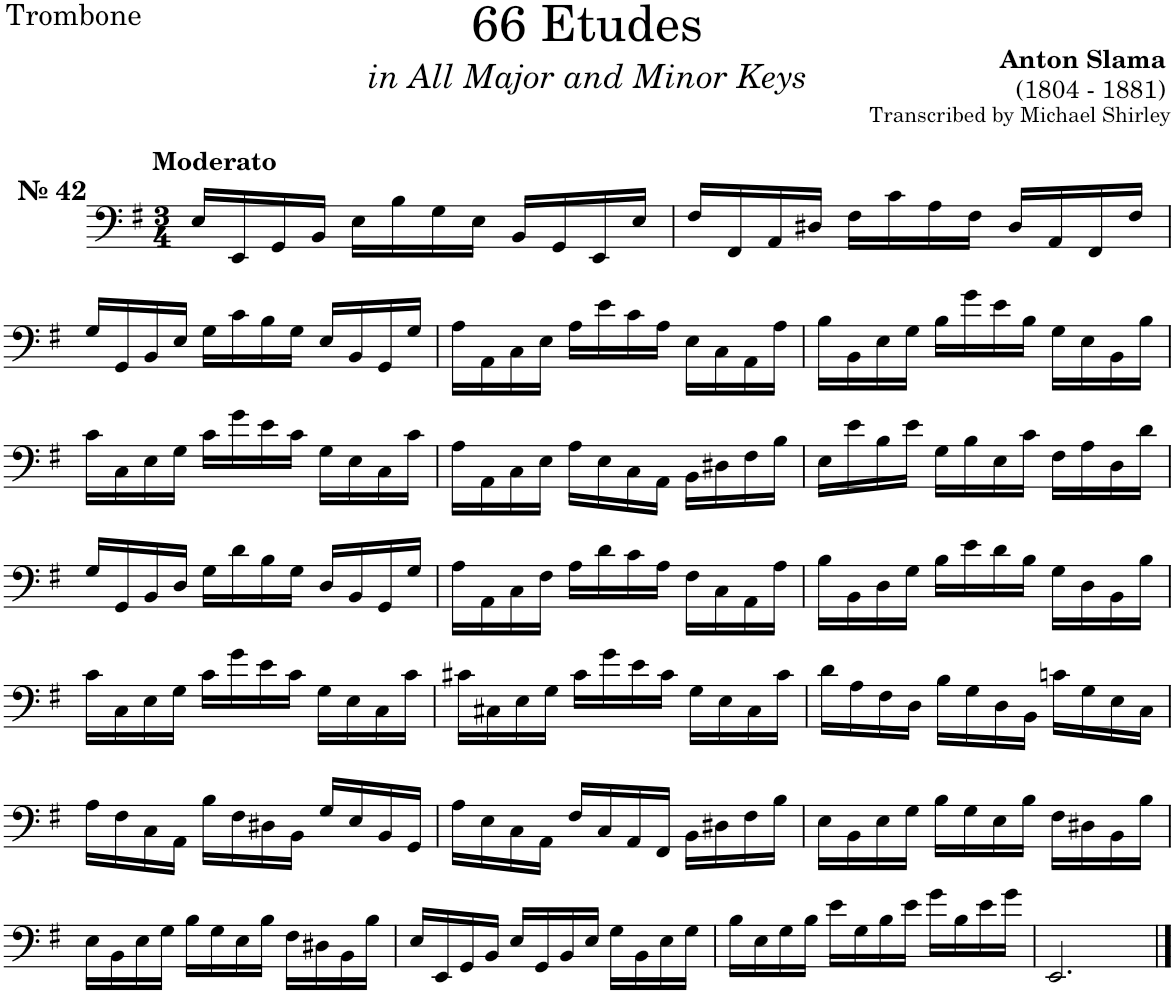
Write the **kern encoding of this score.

**kern
*part1
*staff1
*I"Trombone
*I'Tbn.
*clefF4
*k[f#]
*M3/4
=1
!LO:TX:a:B:t=№ 42
!LO:TX:a:B:t=Moderato
16E/LL
16EE/
16GG/
16BB/JJ
16E\LL
16B\
16G\
16E\JJ
16BB/LL
16GG/
16EE/
16E/JJ
=2
16F#/LL
16FF#/
16AA/
16D#X/JJ
16F#\LL
16c\
16A\
16F#\JJ
16D#/LL
16AA/
16FF#/
16F#/JJ
!!LO:LB:g=z
=3
16G/LL
16GG/
16BB/
16E/JJ
16G\LL
16c\
16B\
16G\JJ
16E/LL
16BB/
16GG/
16G/JJ
=4
16A\LL
16AA\
16C\
16E\JJ
16A\LL
16e\
16c\
16A\JJ
16E\LL
16C\
16AA\
16A\JJ
=5
16B\LL
16BB\
16E\
16G\JJ
16B\LL
16g\
16e\
16B\JJ
16G\LL
16E\
16BB\
16B\JJ
!!LO:LB:g=z
=6
16c\LL
16C\
16E\
16G\JJ
16c\LL
16g\
16e\
16c\JJ
16G\LL
16E\
16C\
16c\JJ
=7
16A\LL
16AA\
16C\
16E\JJ
16A\LL
16E\
16C\
16AA\JJ
16BB\LL
16D#X\
16F#\
16B\JJ
=8
16E\LL
16e\
16B\
16e\JJ
16G\LL
16B\
16E\
16c\JJ
16F#\LL
16A\
16D\
16d\JJ
!!LO:LB:g=z
=9
16G/LL
16GG/
16BB/
16D/JJ
16G\LL
16d\
16B\
16G\JJ
16D/LL
16BB/
16GG/
16G/JJ
=10
16A\LL
16AA\
16C\
16F#\JJ
16A\LL
16d\
16c\
16A\JJ
16F#\LL
16C\
16AA\
16A\JJ
=11
16B\LL
16BB\
16D\
16G\JJ
16B\LL
16e\
16d\
16B\JJ
16G\LL
16D\
16BB\
16B\JJ
!!LO:LB:g=z
=12
16c\LL
16C\
16E\
16G\JJ
16c\LL
16g\
16e\
16c\JJ
16G\LL
16E\
16C\
16c\JJ
=13
16c#X\LL
16C#X\
16E\
16G\JJ
16c#\LL
16g\
16e\
16c#\JJ
16G\LL
16E\
16C#\
16c#\JJ
=14
16d\LL
16A\
16F#\
16D\JJ
16B\LL
16G\
16D\
16BB\JJ
16cn\LL
16G\
16E\
16C\JJ
!!LO:LB:g=z
=15
16A\LL
16F#\
16C\
16AA\JJ
16B\LL
16F#\
16D#X\
16BB\JJ
16G/LL
16E/
16BB/
16GG/JJ
=16
16A\LL
16E\
16C\
16AA\JJ
16F#/LL
16C/
16AA/
16FF#/JJ
16BB\LL
16D#X\
16F#\
16B\JJ
=17
16E\LL
16BB\
16E\
16G\JJ
16B\LL
16G\
16E\
16B\JJ
16F#\LL
16D#X\
16BB\
16B\JJ
!!LO:LB:g=z
=18
16E\LL
16BB\
16E\
16G\JJ
16B\LL
16G\
16E\
16B\JJ
16F#\LL
16D#X\
16BB\
16B\JJ
=19
16E/LL
16EE/
16GG/
16BB/JJ
16E/LL
16GG/
16BB/
16E/JJ
16G\LL
16BB\
16E\
16G\JJ
=20
16B\LL
16E\
16G\
16B\JJ
16e\LL
16G\
16B\
16e\JJ
16g\LL
16B\
16e\
16g\JJ
=21
2.EE/
==
*-
